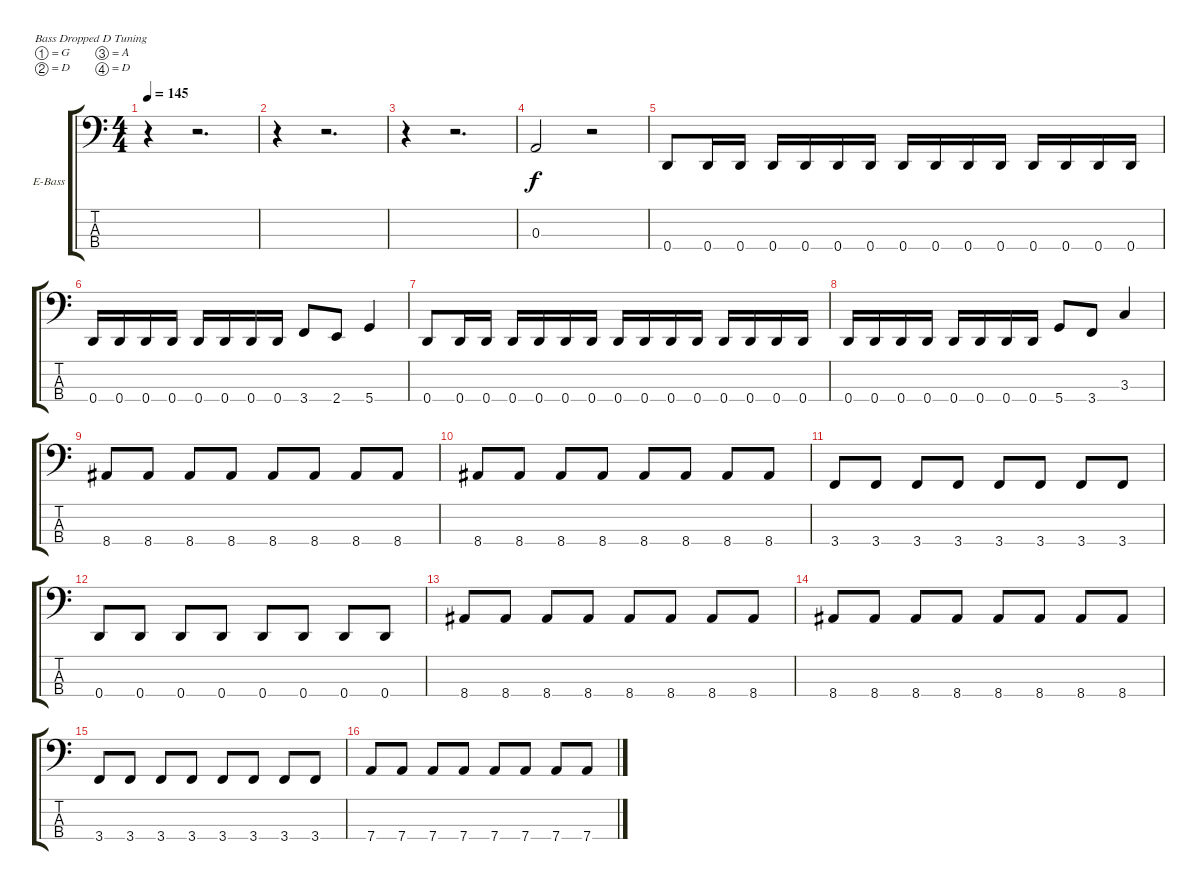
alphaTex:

\bracketExtendMode groupsimilarinstruments
\firstSystemTrackNameOrientation horizontal
\otherSystemsTrackNameOrientation horizontal
\track ("Spur 3" "E-Bass") {instrument electricbassfinger}
\staff {score tabs}
\tuning (G2 D2 A1 D1)
\ts (4 4)
\tempo 145
\clef f4
\ks c
r.4{dy f} r.2{d} |
r.4 r.2{d} |
r.4 r.2{d} |
0.3.2 r.2 |
0.4.8 0.4.16 0.4.16 0.4.16 0.4.16 0.4.16 0.4.16 0.4.16 0.4.16 0.4.16 0.4.16 0.4.16 0.4.16 0.4.16 0.4.16 |
0.4.16 0.4.16 0.4.16 0.4.16 0.4.16 0.4.16 0.4.16 0.4.16 3.4.8 2.4.8 5.4.4 |
0.4.8 0.4.16 0.4.16 0.4.16 0.4.16 0.4.16 0.4.16 0.4.16 0.4.16 0.4.16 0.4.16 0.4.16 0.4.16 0.4.16 0.4.16 |
0.4.16 0.4.16 0.4.16 0.4.16 0.4.16 0.4.16 0.4.16 0.4.16 5.4.8 3.4.8 3.3.4 |
8.4.8 8.4.8 8.4.8 8.4.8 8.4.8 8.4.8 8.4.8 8.4.8 |
8.4.8 8.4.8 8.4.8 8.4.8 8.4.8 8.4.8 8.4.8 8.4.8 |
3.4.8 3.4.8 3.4.8 3.4.8 3.4.8 3.4.8 3.4.8 3.4.8 |
0.4.8 0.4.8 0.4.8 0.4.8 0.4.8 0.4.8 0.4.8 0.4.8 |
8.4.8 8.4.8 8.4.8 8.4.8 8.4.8 8.4.8 8.4.8 8.4.8 |
8.4.8 8.4.8 8.4.8 8.4.8 8.4.8 8.4.8 8.4.8 8.4.8 |
3.4.8 3.4.8 3.4.8 3.4.8 3.4.8 3.4.8 3.4.8 3.4.8 |
7.4.8 7.4.8 7.4.8 7.4.8 7.4.8 7.4.8 7.4.8 7.4.8
